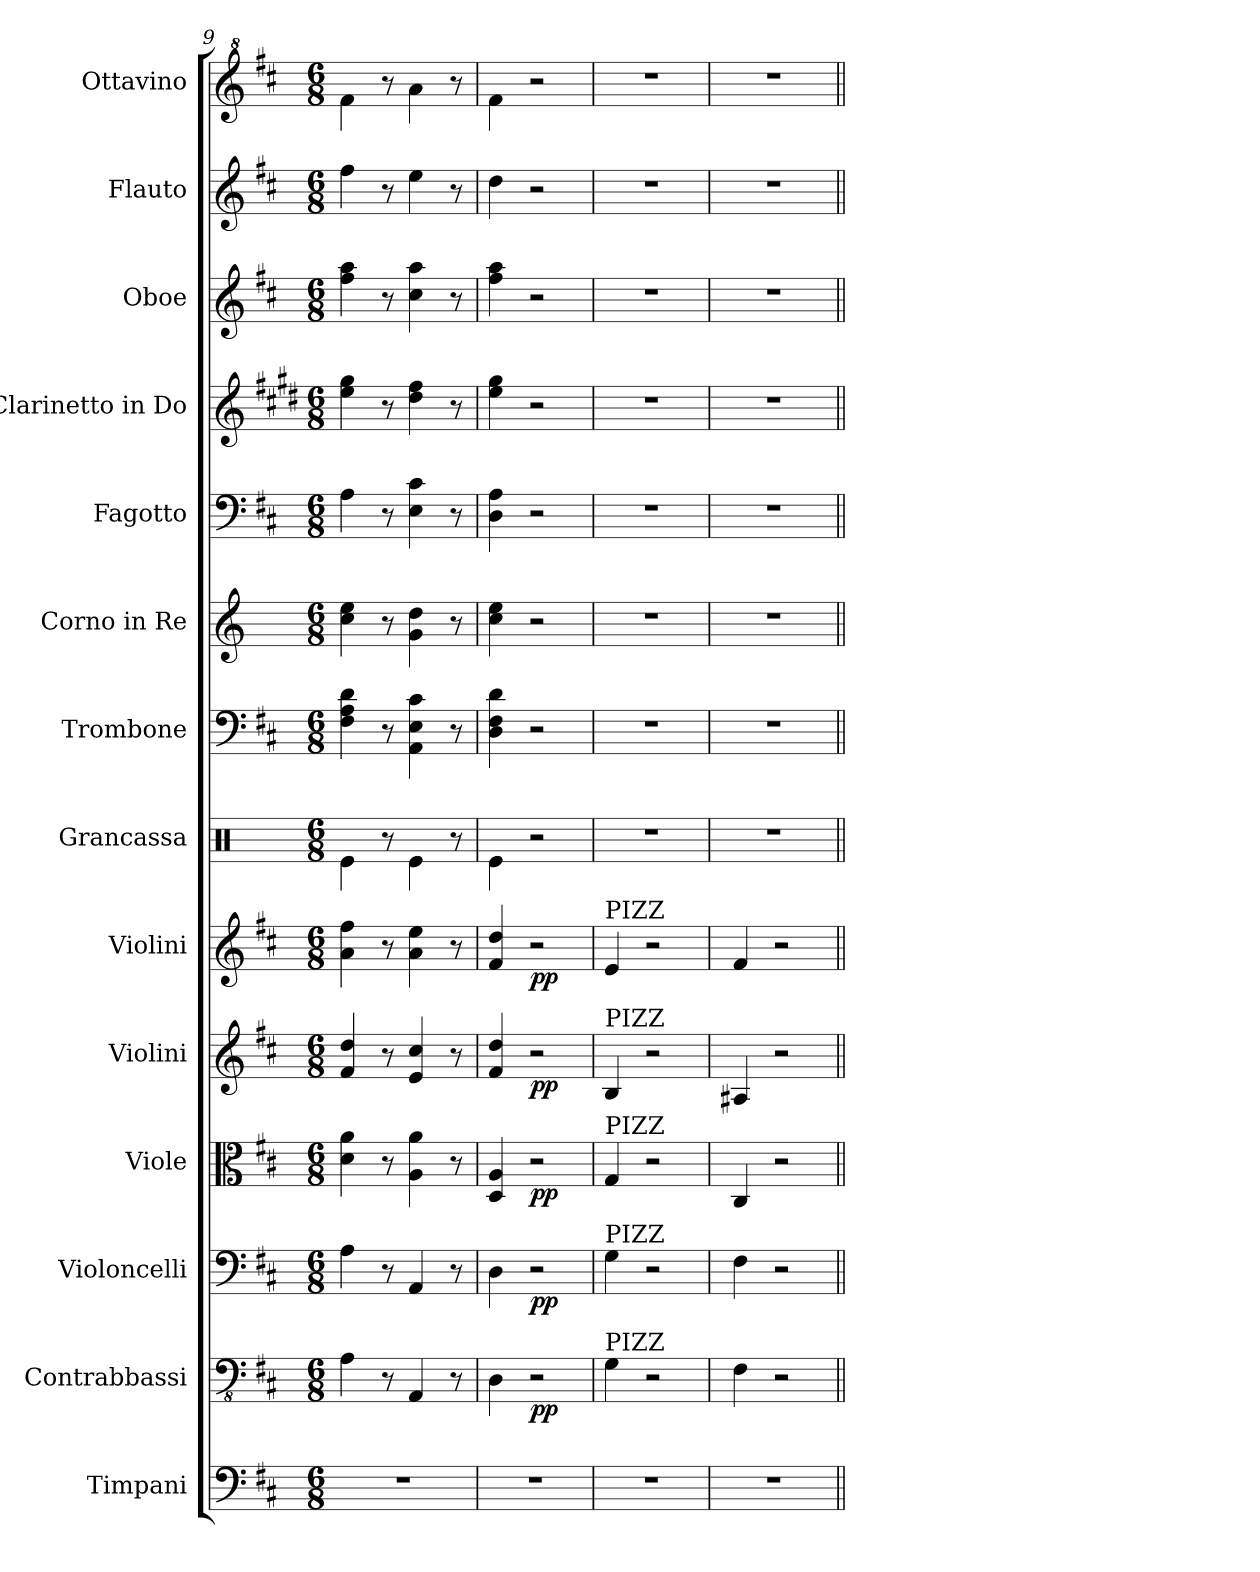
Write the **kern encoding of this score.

**kern	**kern	**dynam	**kern	**dynam	**kern	**dynam	**kern	**dynam	**kern	**dynam	**kern	**kern	**kern	**kern	**kern	**kern	**kern	**kern
*part14	*part13	*part13	*part12	*part12	*part11	*part11	*part10	*part10	*part9	*part9	*part8	*part7	*part6	*part5	*part4	*part3	*part2	*part1
*staff14	*staff13	*staff13	*staff12	*staff12	*staff11	*staff11	*staff10	*staff10	*staff9	*staff9	*staff8	*staff7	*staff6	*staff5	*staff4	*staff3	*staff2	*staff1
*I"Timpani	*I"Contrabbassi	*	*I"Violoncelli	*	*I"Viole	*	*I"Violini	*	*I"Violini	*	*I"Grancassa	*I"Trombone	*I"Corno in Re	*I"Fagotto	*I"Clarinetto in Do	*I"Oboe	*I"Flauto	*I"Ottavino
*I'Timp.	*I'Cb.	*	*	*	*	*	*I'Vl.	*	*I'Vl.	*	*I'Gc.	*I'Tbn.	*I'Cor.	*I'Fag.	*I'Cl. Do	*I'Ob.	*I'Fl.	*I'Ott.
*clefF4	*clefFv4	*	*clefF4	*	*clefC3	*	*clefG2	*	*clefG2	*	*clefX	*clefF4	*clefG2	*clefF4	*clefG2	*clefG2	*clefG2	*clefG^2
*	*	*	*	*	*	*	*	*	*	*	*	*	*ITrd6c10	*	*ITrd1c2	*	*	*ITrd-7c-12
*k[f#c#]	*k[f#c#]	*	*k[f#c#]	*	*k[f#c#]	*	*k[f#c#]	*	*k[f#c#]	*	*k[]	*k[f#c#]	*k[f#c#]	*k[f#c#]	*k[f#c#]	*k[f#c#]	*k[f#c#]	*k[f#c#]
*M6/8	*M6/8	*	*M6/8	*	*M6/8	*	*M6/8	*	*M6/8	*	*M6/8	*M6/8	*M6/8	*M6/8	*M6/8	*M6/8	*M6/8	*M6/8
=9	=9	=9	=9	=9	=9	=9	=9	=9	=9	=9	=9	=9	=9	=9	=9	=9	=9	=9
2.r	4AA\	.	4A\	.	4d\ 4a\	.	4f#/ 4dd/	.	4a\ 4ff#\	.	4Re\	4F#\ 4A\ 4d\	4d\ 4f#\	4A\	4dd\ 4ff#\	4ff#\ 4aa\	4ff#\	4fff#\
.	8r	.	8r	.	8r	.	8r	.	8r	.	8r	8r	8r	8r	8r	8r	8r	8r
.	4AAA/	.	4AA/	.	4A\ 4a\	.	4e/ 4cc#/	.	4a\ 4ee\	.	4Re\	4AA\ 4E\ 4c#\	4A\ 4e\	4E\ 4c#\	4cc#\ 4ee\	4cc#\ 4aa\	4ee\	4aaa\
.	8r	.	8r	.	8r	.	8r	.	8r	.	8r	8r	8r	8r	8r	8r	8r	8r
=10	=10	=10	=10	=10	=10	=10	=10	=10	=10	=10	=10	=10	=10	=10	=10	=10	=10	=10
2.r	4DD\	.	4D\	.	4D/ 4A/	.	4f#/ 4dd/	.	4f#/ 4dd/	.	4Re\	4D\ 4F#\ 4d\	4d\ 4f#\	4D\ 4A\	4dd\ 4ff#\	4ff#\ 4aa\	4dd\	4fff#\
!	!	!LO:DY:b	!	!LO:DY:b	!	!LO:DY:b	!	!LO:DY:b	!	!LO:DY:b	!	!	!	!	!	!	!	!
.	2r	pp	2r	pp	2r	pp	2r	pp	2r	pp	2r	2r	2r	2r	2r	2r	2r	2r
=11	=11	=11	=11	=11	=11	=11	=11	=11	=11	=11	=11	=11	=11	=11	=11	=11	=11	=11
!	!	!	!	!	!	!	!	!	!LO:TX:a:t=PIZZ	!	!	!	!	!	!	!	!	!
!	!	!	!	!	!	!	!LO:TX:a:t=PIZZ	!	!	!	!	!	!	!	!	!	!	!
!	!	!	!	!	!LO:TX:a:t=PIZZ	!	!	!	!	!	!	!	!	!	!	!	!	!
!	!	!	!LO:TX:a:t=PIZZ	!	!	!	!	!	!	!	!	!	!	!	!	!	!	!
!	!LO:TX:a:t=PIZZ	!	!	!	!	!	!	!	!	!	!	!	!	!	!	!	!	!
2.r	4GG\	.	4G\	.	4G/	.	4B/	.	4e/	.	2.r	2.r	2.r	2.r	2.r	2.r	2.r	2.r
.	2r	.	2r	.	2r	.	2r	.	2r	.	.	.	.	.	.	.	.	.
=12	=12	=12	=12	=12	=12	=12	=12	=12	=12	=12	=12	=12	=12	=12	=12	=12	=12	=12
2.r	4FF#\	.	4F#\	.	4C#/	.	4A#X/	.	4f#/	.	2.r	2.r	2.r	2.r	2.r	2.r	2.r	2.r
.	2r	.	2r	.	2r	.	2r	.	2r	.	.	.	.	.	.	.	.	.
=||	=||	=||	=||	=||	=||	=||	=||	=||	=||	=||	=||	=||	=||	=||	=||	=||	=||	=||
*-	*-	*-	*-	*-	*-	*-	*-	*-	*-	*-	*-	*-	*-	*-	*-	*-	*-	*-
